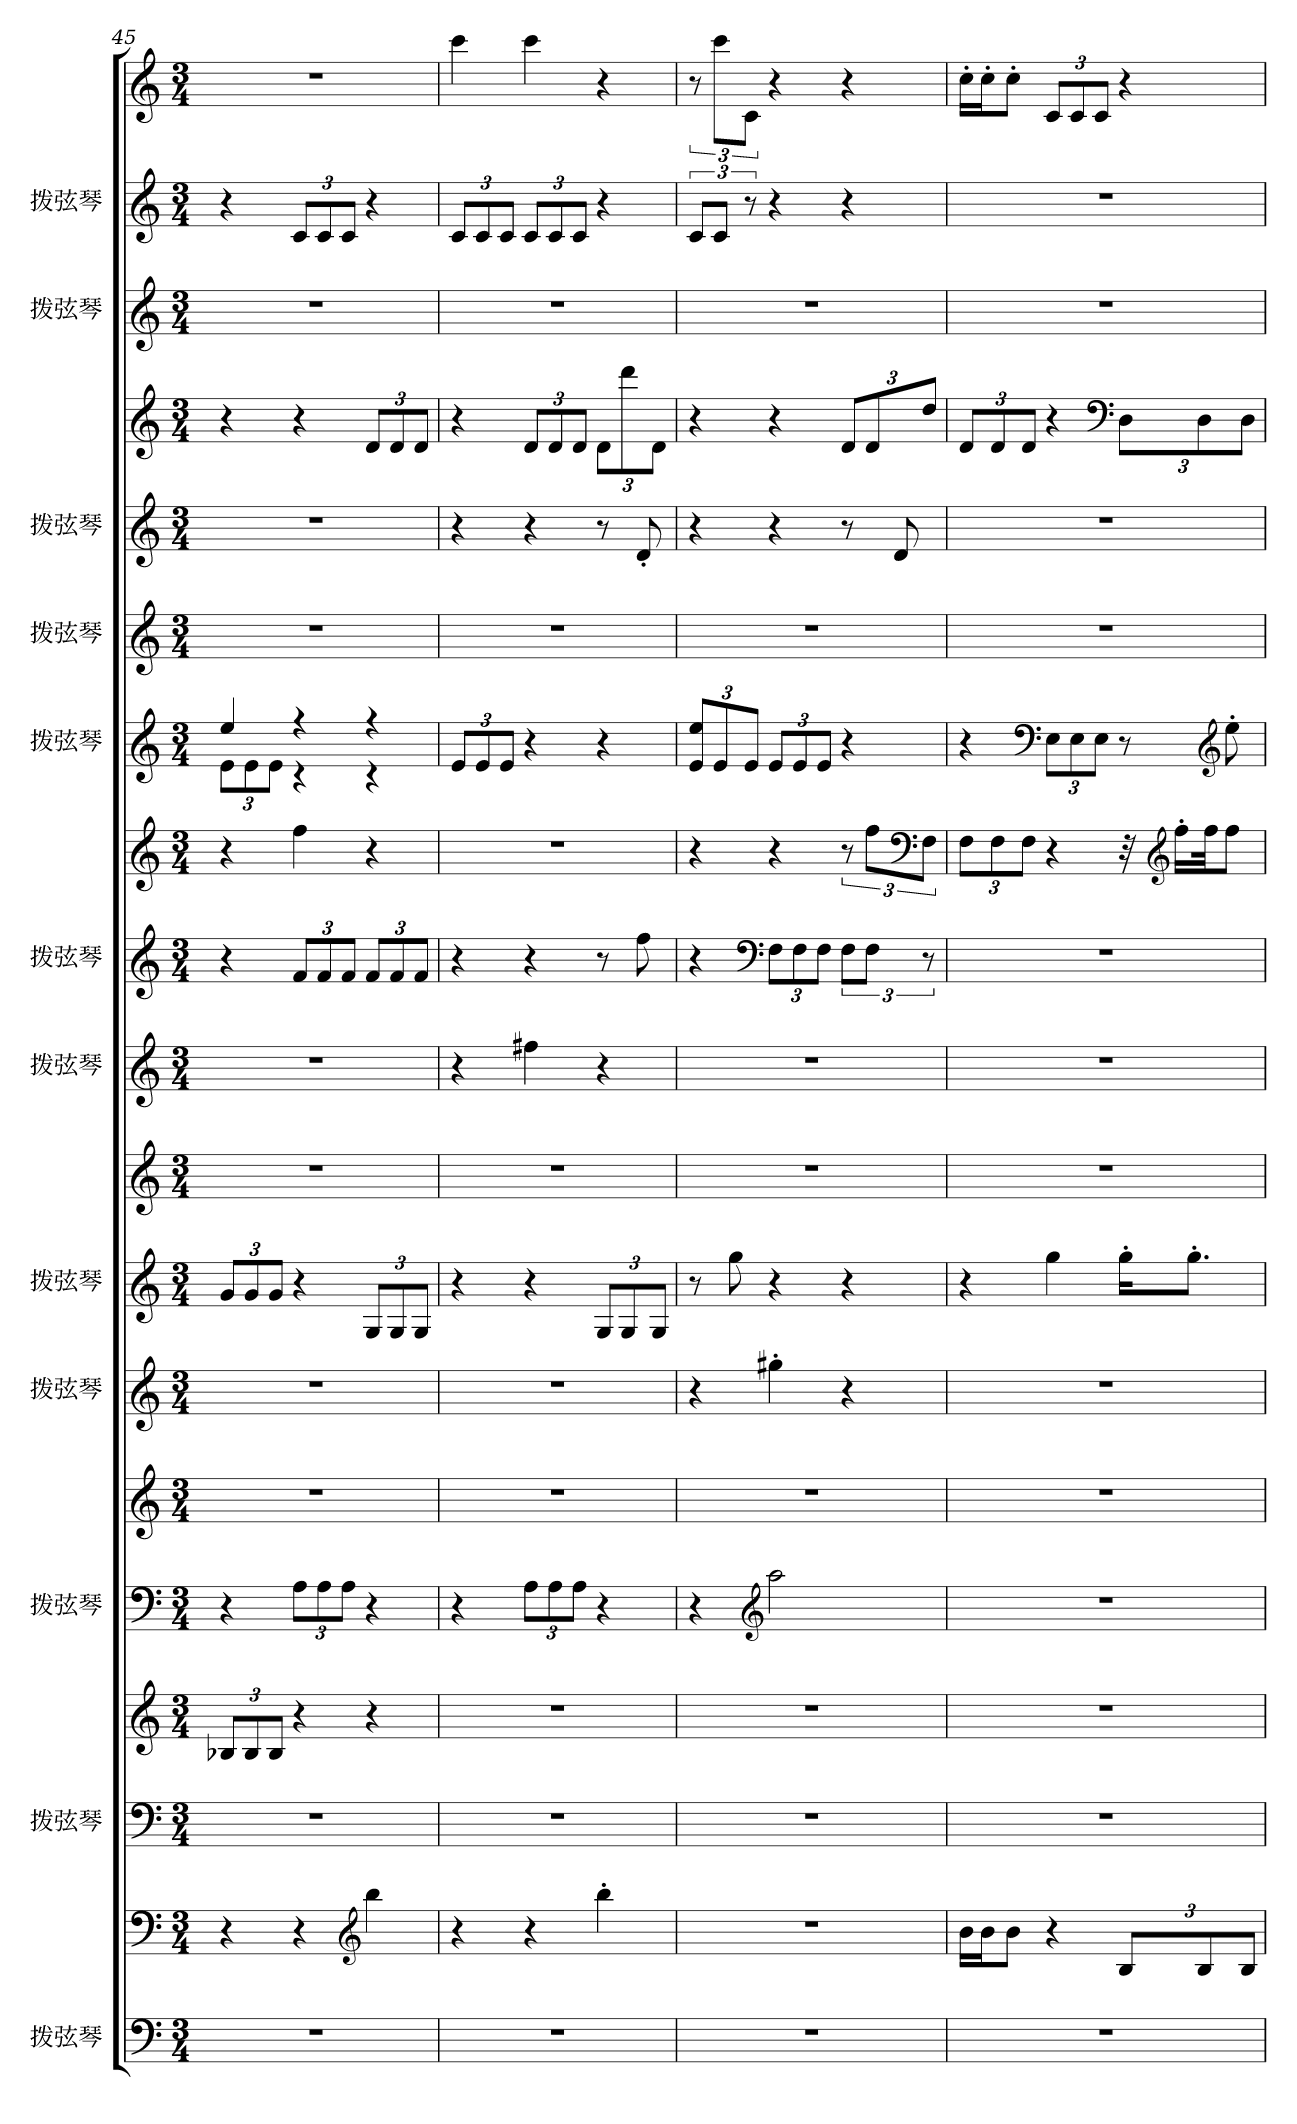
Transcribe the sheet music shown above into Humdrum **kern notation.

**kern	**kern	**kern	**kern	**kern	**kern	**kern	**kern	**kern	**kern	**kern	**kern	**kern	**kern	**kern	**kern	**kern	**kern	**kern
*part12	*part12	*part11	*part11	*part10	*part10	*part9	*part8	*part8	*part7	*part6	*part6	*part5	*part4	*part3	*part3	*part2	*part1	*part1
*staff19	*staff18	*staff17	*staff16	*staff15	*staff14	*staff13	*staff12	*staff11	*staff10	*staff9	*staff8	*staff7	*staff6	*staff5	*staff4	*staff3	*staff2	*staff1
*I"拨弦琴	*	*I"拨弦琴	*	*I"拨弦琴	*	*I"拨弦琴	*I"拨弦琴	*	*I"拨弦琴	*I"拨弦琴	*	*I"拨弦琴	*I"拨弦琴	*I"拨弦琴	*	*I"拨弦琴	*I"拨弦琴	*
!!LO:PB:g=z
*clefF4	*clefF4	*clefF4	*clefG2	*clefF4	*clefG2	*clefG2	*clefG2	*clefG2	*clefG2	*clefG2	*clefG2	*clefG2	*clefG2	*clefG2	*clefG2	*clefG2	*clefG2	*clefG2
*k[]	*k[]	*k[]	*k[]	*k[]	*k[]	*k[]	*k[]	*k[]	*k[]	*k[]	*k[]	*k[]	*k[]	*k[]	*k[]	*k[]	*k[]	*k[]
*M3/4	*M3/4	*M3/4	*M3/4	*M3/4	*M3/4	*M3/4	*M3/4	*M3/4	*M3/4	*M3/4	*M3/4	*M3/4	*M3/4	*M3/4	*M3/4	*M3/4	*M3/4	*M3/4
=45	=45	=45	=45	=45	=45	=45	=45	=45	=45	=45	=45	=45	=45	=45	=45	=45	=45	=45
*	*	*	*	*	*	*	*	*	*	*	*	*^	*	*	*	*	*	*
*	*	*	*Xbrackettup	*	*	*	*Xbrackettup	*	*	*	*	*	*Xbrackettup	*	*	*	*	*	*
2.r	4r	2.r	12B-X/L	4r	2.r	2.r	12g/L	2.r	2.r	4r	4r	4ee/	12e\L	2.r	2.r	4r	2.r	4r	2.r
.	.	.	12B-/	.	.	.	12g/	.	.	.	.	.	12e\	.	.	.	.	.	.
.	.	.	12B-/J	.	.	.	12g/J	.	.	.	.	.	12e\J	.	.	.	.	.	.
*	*	*	*	*Xbrackettup	*	*	*	*	*	*Xbrackettup	*	*	*	*	*	*	*	*Xbrackettup	*
.	4r	.	4r	12A\L	.	.	4r	.	.	12f/L	4ff\	4r	4r	.	.	4r	.	12c/L	.
.	.	.	.	12A\	.	.	.	.	.	12f/	.	.	.	.	.	.	.	12c/	.
.	.	.	.	12A\J	.	.	.	.	.	12f/J	.	.	.	.	.	.	.	12c/J	.
*	*clefG2	*	*	*	*	*	*	*	*	*	*	*	*	*	*	*	*	*	*
*	*	*	*	*	*	*	*	*	*	*	*	*	*	*	*	*Xbrackettup	*	*	*
.	4bb\	.	4r	4r	.	.	12G/L	.	.	12f/L	4r	4r	4r	.	.	12d/L	.	4r	.
.	.	.	.	.	.	.	12G/	.	.	12f/	.	.	.	.	.	12d/	.	.	.
.	.	.	.	.	.	.	12G/J	.	.	12f/J	.	.	.	.	.	12d/J	.	.	.
*	*	*	*	*	*	*	*	*	*	*	*	*v	*v	*	*	*	*	*	*
=46	=46	=46	=46	=46	=46	=46	=46	=46	=46	=46	=46	=46	=46	=46	=46	=46	=46	=46
2.r	4r	2.r	2.r	4r	2.r	2.r	4r	2.r	4r	4r	2.r	12e/L	2.r	4r	4r	2.r	12c/L	4ccc\
.	.	.	.	.	.	.	.	.	.	.	.	12e/	.	.	.	.	12c/	.
.	.	.	.	.	.	.	.	.	.	.	.	12e/J	.	.	.	.	12c/J	.
.	4r	.	.	12A\L	.	.	4r	.	4ff#X\	4r	.	4r	.	4r	12d/L	.	12c/L	4ccc\
.	.	.	.	12A\	.	.	.	.	.	.	.	.	.	.	12d/	.	12c/	.
.	.	.	.	12A\J	.	.	.	.	.	.	.	.	.	.	12d/J	.	12c/J	.
.	4bb'\	.	.	4r	.	.	12G/L	.	4r	8r	.	4r	.	8r	12d\L	.	4r	4r
.	.	.	.	.	.	.	12G/	.	.	.	.	.	.	.	12ddd\	.	.	.
.	.	.	.	.	.	.	.	.	.	8ff\	.	.	.	8d'/	.	.	.	.
.	.	.	.	.	.	.	12G/J	.	.	.	.	.	.	.	12d\J	.	.	.
=47	=47	=47	=47	=47	=47	=47	=47	=47	=47	=47	=47	=47	=47	=47	=47	=47	=47	=47
*	*	*	*	*	*	*	*	*	*	*	*	*	*	*	*	*	*brackettup	*
2.r	2.r	2.r	2.r	4r	2.r	4r	8r	2.r	2.r	4r	4r	12e/ 12ee/L	2.r	4r	4r	2.r	12c/L	12r
.	.	.	.	.	.	.	.	.	.	.	.	12e/	.	.	.	.	12c/J	12ccc\L
.	.	.	.	.	.	.	8gg\	.	.	.	.	.	.	.	.	.	.	.
.	.	.	.	.	.	.	.	.	.	.	.	12e/J	.	.	.	.	12r	12c\J
*	*	*	*	*clefG2	*	*	*	*	*	*clefF4	*	*	*	*	*	*	*	*
.	.	.	.	2aa\	.	4gg#X'\	4r	.	.	12F\L	4r	12e/L	.	4r	4r	.	4r	4r
.	.	.	.	.	.	.	.	.	.	12F\	.	12e/	.	.	.	.	.	.
.	.	.	.	.	.	.	.	.	.	12F\J	.	12e/J	.	.	.	.	.	.
*	*	*	*	*	*	*	*	*	*	*brackettup	*	*	*	*	*	*	*	*
.	.	.	.	.	.	4r	4r	.	.	12F\L	12r	4r	.	8r	12d/L	.	4r	4r
.	.	.	.	.	.	.	.	.	.	12F\J	12ff\L	.	.	.	12d/	.	.	.
.	.	.	.	.	.	.	.	.	.	.	.	.	.	8d/	.	.	.	.
*	*	*	*	*	*	*	*	*	*	*	*clefF4	*	*	*	*	*	*	*
.	.	.	.	.	.	.	.	.	.	12r	12F\J	.	.	.	12dd/J	.	.	.
!!LO:PB:g=z
=48	=48	=48	=48	=48	=48	=48	=48	=48	=48	=48	=48	=48	=48	=48	=48	=48	=48	=48
*	*	*	*	*	*	*	*	*	*	*	*Xbrackettup	*	*	*	*	*	*	*
2.r	16b\LL	2.r	2.r	2.r	2.r	2.r	4r	2.r	2.r	2.r	12F\L	4r	2.r	2.r	12d/L	2.r	2.r	16cc'\LL
.	16b\J	.	.	.	.	.	.	.	.	.	.	.	.	.	.	.	.	16cc'\J
.	.	.	.	.	.	.	.	.	.	.	12F\	.	.	.	12d/	.	.	.
.	8b\J	.	.	.	.	.	.	.	.	.	.	.	.	.	.	.	.	8cc'\J
.	.	.	.	.	.	.	.	.	.	.	12F\J	.	.	.	12d/J	.	.	.
*	*	*	*	*	*	*	*	*	*	*	*	*clefF4	*	*	*	*	*	*
*	*	*	*	*	*	*	*	*	*	*	*	*	*	*	*	*	*	*Xbrackettup
.	4r	.	.	.	.	.	4gg\	.	.	.	4r	12E\L	.	.	4r	.	.	12c/L
.	.	.	.	.	.	.	.	.	.	.	.	12E\	.	.	.	.	.	12c/
.	.	.	.	.	.	.	.	.	.	.	.	12E\J	.	.	.	.	.	12c/J
*	*	*	*	*	*	*	*	*	*	*	*	*	*	*	*clefF4	*	*	*
*	*Xbrackettup	*	*	*	*	*	*	*	*	*	*	*	*	*	*	*	*	*
.	12B/L	.	.	.	.	.	16gg'\KL	.	.	.	32r	8r	.	.	12D\L	.	.	4r
*	*	*	*	*	*	*	*	*	*	*	*clefG2	*	*	*	*	*	*	*
.	.	.	.	.	.	.	.	.	.	.	16ff'\LL	.	.	.	.	.	.	.
.	.	.	.	.	.	.	8.gg'\J	.	.	.	.	.	.	.	.	.	.	.
.	12B/	.	.	.	.	.	.	.	.	.	.	.	.	.	12D\	.	.	.
.	.	.	.	.	.	.	.	.	.	.	32ff\JK	.	.	.	.	.	.	.
*	*	*	*	*	*	*	*	*	*	*	*	*clefG2	*	*	*	*	*	*
.	.	.	.	.	.	.	.	.	.	.	8ff\J	8ee'\	.	.	.	.	.	.
.	12B/J	.	.	.	.	.	.	.	.	.	.	.	.	.	12D\J	.	.	.
=	=	=	=	=	=	=	=	=	=	=	=	=	=	=	=	=	=	=
*-	*-	*-	*-	*-	*-	*-	*-	*-	*-	*-	*-	*-	*-	*-	*-	*-	*-	*-
